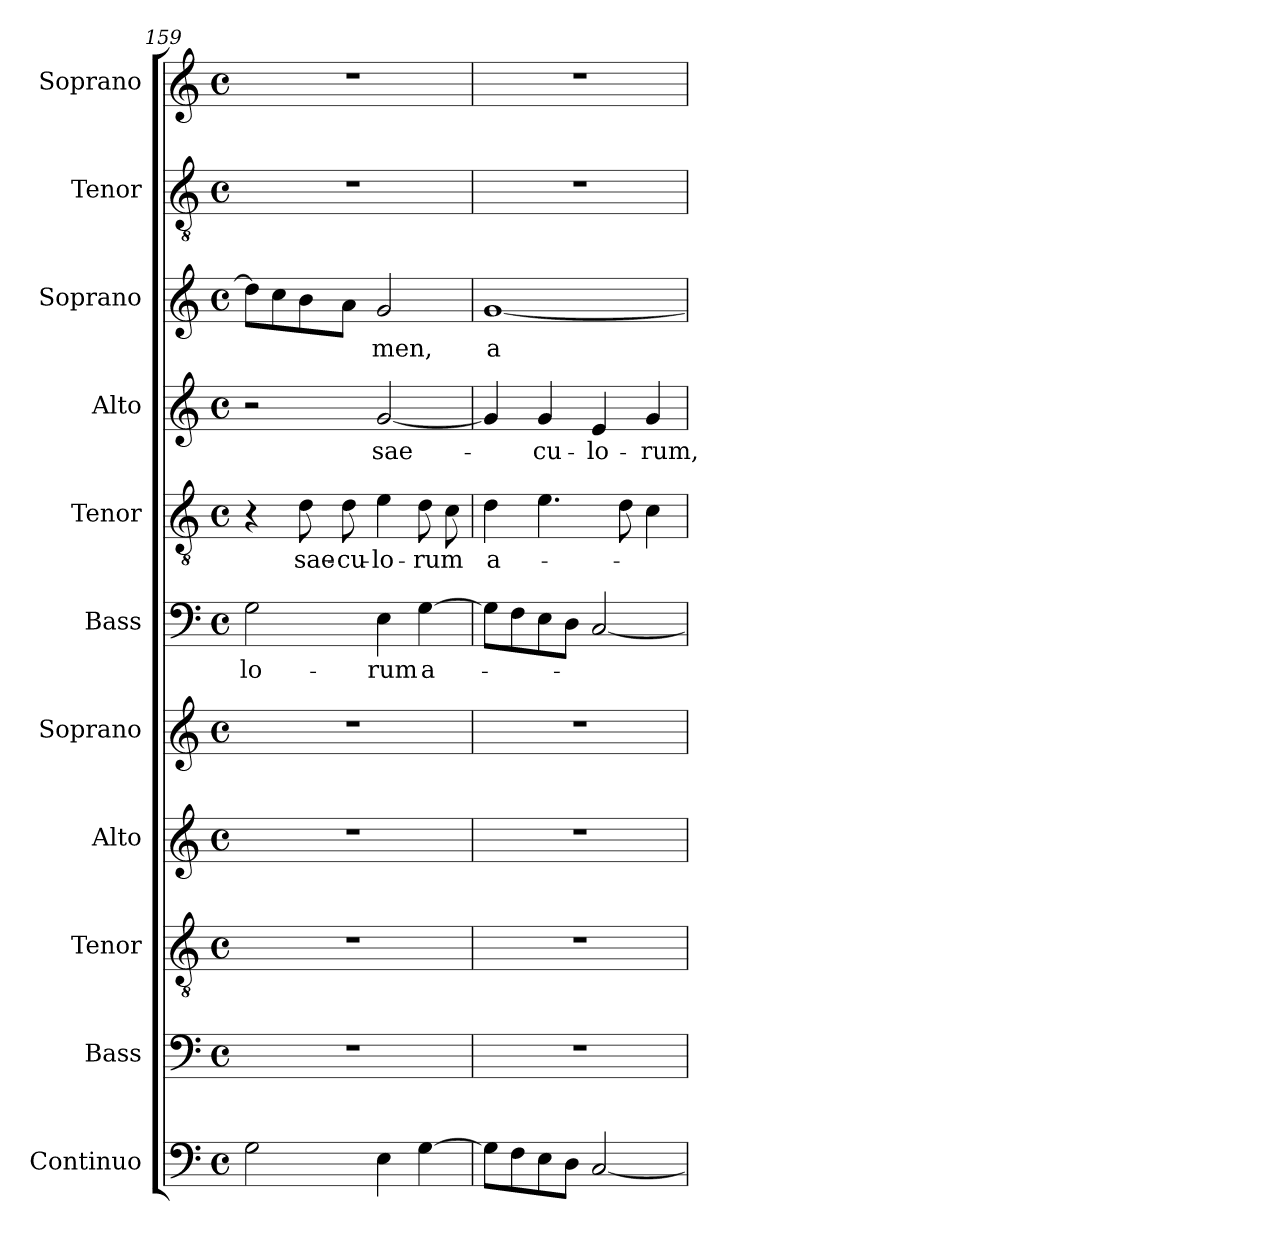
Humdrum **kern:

**kern	**kern	**kern	**kern	**kern	**kern	**text	**kern	**text	**kern	**text	**kern	**text	**kern	**kern
*part11	*part10	*part9	*part8	*part7	*part6	*part6	*part5	*part5	*part4	*part4	*part3	*part3	*part2	*part1
*staff11	*staff10	*staff9	*staff8	*staff7	*staff6	*staff6	*staff5	*staff5	*staff4	*staff4	*staff3	*staff3	*staff2	*staff1
*I"Continuo	*I"Bass	*I"Tenor	*I"Alto	*I"Soprano	*I"Bass	*	*I"Tenor	*	*I"Alto	*	*I"Soprano	*	*I"Tenor	*I"Soprano
*I'Cont.	*I'B.	*I'T.	*I'A.	*I'S.	*I'B.	*	*I'T.	*	*I'A.	*	*I'S.	*	*I'T.	*I'S.
*clefF4	*clefF4	*clefGv2	*clefG2	*clefG2	*clefF4	*	*clefGv2	*	*clefG2	*	*clefG2	*	*clefGv2	*clefG2
*	*	*ITrd7c12	*	*	*	*	*ITrd7c12	*	*	*	*	*	*ITrd7c12	*
*k[]	*k[]	*k[]	*k[]	*k[]	*k[]	*	*k[]	*	*k[]	*	*k[]	*	*k[]	*k[]
*C:	*C:	*C:	*C:	*C:	*C:	*	*C:	*	*C:	*	*C:	*	*C:	*C:
*M4/4	*M4/4	*M4/4	*M4/4	*M4/4	*M4/4	*	*M4/4	*	*M4/4	*	*M4/4	*	*M4/4	*M4/4
*met(c)	*met(c)	*met(c)	*met(c)	*met(c)	*met(c)	*	*met(c)	*	*met(c)	*	*met(c)	*	*met(c)	*met(c)
=159	=159	=159	=159	=159	=159	=159	=159	=159	=159	=159	=159	=159	=159	=159
!	!	!	!	!	!	!LO:LY:b:color=#000000	!	!	!	!	!	!	!	!
2Gi\	1r	1r	1r	1r	2Gi\	-lo-	4r	.	2r	.	8ddi\L]	.	1r	1r
.	.	.	.	.	.	.	.	.	.	.	8cci\	.	.	.
!	!	!	!	!	!	!	!	!LO:LY:b:color=#000000	!	!	!	!	!	!
.	.	.	.	.	.	.	8Di\	sae-	.	.	8bi\	.	.	.
!	!	!	!	!	!	!	!	!LO:LY:b:color=#000000	!	!	!	!	!	!
.	.	.	.	.	.	.	8Di\	-cu-	.	.	8ai\J	.	.	.
!	!	!	!	!	!	!LO:LY:b:color=#000000	!	!	!	!	!	!	!	!
!	!	!	!	!	!	!	!	!LO:LY:b:color=#000000	!	!	!	!	!	!
!	!	!	!	!	!	!	!	!	!	!LO:LY:b:color=#000000	!	!	!	!
!	!	!	!	!	!	!	!	!	!	!	!	!LO:LY:b:color=#000000	!	!
4Ei\	.	.	.	.	4Ei\	-rum	4Ei\	-lo-	[2gi/	sae-	2gi/	-men,	.	.
!	!	!	!	!	!	!LO:LY:b:color=#000000	!	!	!	!	!	!	!	!
!	!	!	!	!	!	!	!	!LO:LY:b:color=#000000	!	!	!	!	!	!
[4Gi\	.	.	.	.	[4Gi\	a-	8Di\	-rum	.	.	.	.	.	.
.	.	.	.	.	.	.	8Ci\	.	.	.	.	.	.	.
=160	=160	=160	=160	=160	=160	=160	=160	=160	=160	=160	=160	=160	=160	=160
!	!	!	!	!	!	!	!	!LO:LY:b:color=#000000	!	!	!	!	!	!
!	!	!	!	!	!	!	!	!	!	!	!	!LO:LY:b:color=#000000	!	!
8Gi\L]	1r	1r	1r	1r	8Gi\L]	.	4Di\	a-	4gi/]	.	[1gi	a-	1r	1r
8Fi\	.	.	.	.	8Fi\	.	.	.	.	.	.	.	.	.
!	!	!	!	!	!	!	!	!	!	!LO:LY:b:color=#000000	!	!	!	!
8Ei\	.	.	.	.	8Ei\	.	4.Ei\	.	4gi/	-cu-	.	.	.	.
8Di\J	.	.	.	.	8Di\J	.	.	.	.	.	.	.	.	.
!	!	!	!	!	!	!	!	!	!	!LO:LY:b:color=#000000	!	!	!	!
[2Ci/	.	.	.	.	[2Ci/	.	.	.	4ei/	-lo-	.	.	.	.
.	.	.	.	.	.	.	8Di\	.	.	.	.	.	.	.
!	!	!	!	!	!	!	!	!	!	!LO:LY:b:color=#000000	!	!	!	!
.	.	.	.	.	.	.	4Ci\	.	4gi/	-rum,	.	.	.	.
=	=	=	=	=	=	=	=	=	=	=	=	=	=	=
*-	*-	*-	*-	*-	*-	*-	*-	*-	*-	*-	*-	*-	*-	*-
